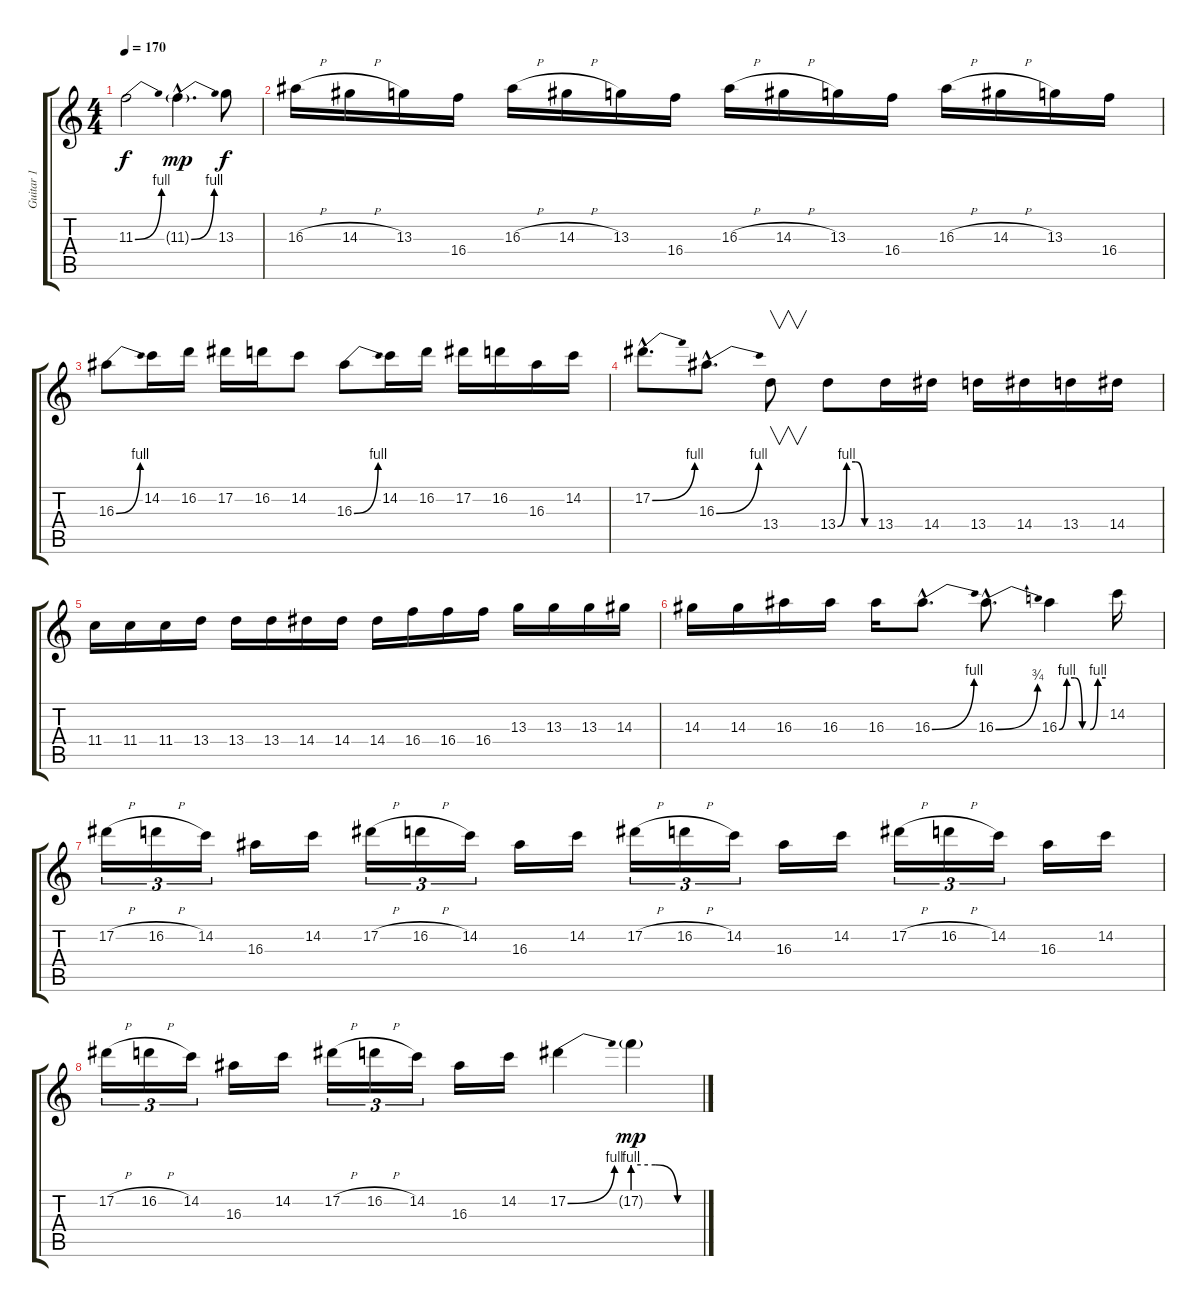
\track ("Guitar 1" "Guitar 1") {instrument distortionguitar}
\staff {score tabs}
\tuning (Eb4 Bb3 Gb3 Db3 Ab2 Eb2) {hide}
\ts (4 4)
\tempo 170
\clef g2
\ks c
11.3{be (bend 0 0 60 4)}.2{dy f} 11.3{be (bend 0 0 60 4) g hac}.4{d dy mp} 13.3.8{dy f} |
16.3{h}.16 14.3{h}.16 13.3.16 16.4.16 16.3{h}.16 14.3{h}.16 13.3.16 16.4.16 16.3{h}.16 14.3{h}.16 13.3.16 16.4.16 16.3{h}.16 14.3{h}.16 13.3.16 16.4.16 |
16.3{be (bend 0 0 60 4)}.8 14.2.16 16.2.16 17.2.16 16.2.16 14.2.8 16.3{be (bend 0 0 60 4)}.8 14.2.16 16.2.16 17.2.16 16.2.16 16.3.16 14.2.16 |
17.2{be (bend 0 0 60 4) hac}.8{d} 16.3{be (bend 0 0 60 4) hac}.8{d} 13.4.8{v} 13.4{be (custom 0 0 15 4 30 4 45 0 60 0)}.8 13.4.16 14.4.16 13.4.16 14.4.16 13.4.16 14.4.16 |
11.4.16 11.4.16 11.4.16 13.4.16 13.4.16 13.4.16 14.4.16 14.4.16 14.4.16 16.4.16 16.4.16 16.4.16 13.3.16 13.3.16 13.3.16 14.3.16 |
14.3.16 14.3.16 16.3.16 16.3.16 16.3.16 16.3{be (bend 0 0 60 4) hac}.8{d} 16.3{be (bend 0 0 60 3) hac}.8{d} 16.3{be (custom 0 0 10 4 20 4 30 0 40 0 50 4 60 4)}.4 14.2.16 |
17.2{h}.16{tu (3 2)} 16.2{h}.16{tu (3 2)} 14.2.16{tu (3 2)} 16.3.16 14.2.16 17.2{h}.16{tu (3 2)} 16.2{h}.16{tu (3 2)} 14.2.16{tu (3 2)} 16.3.16 14.2.16 17.2{h}.16{tu (3 2)} 16.2{h}.16{tu (3 2)} 14.2.16{tu (3 2)} 16.3.16 14.2.16 17.2{h}.16{tu (3 2)} 16.2{h}.16{tu (3 2)} 14.2.16{tu (3 2)} 16.3.16 14.2.16 |
17.2{h}.16{tu (3 2)} 16.2{h}.16{tu (3 2)} 14.2.16{tu (3 2)} 16.3.16 14.2.16 17.2{h}.16{tu (3 2)} 16.2{h}.16{tu (3 2)} 14.2.16{tu (3 2)} 16.3.16 14.2.16 17.2{be (bend 0 0 60 4)}.4 17.2{be (custom 0 4 20 4 40 0 60 0) g}.4{dy mp}
